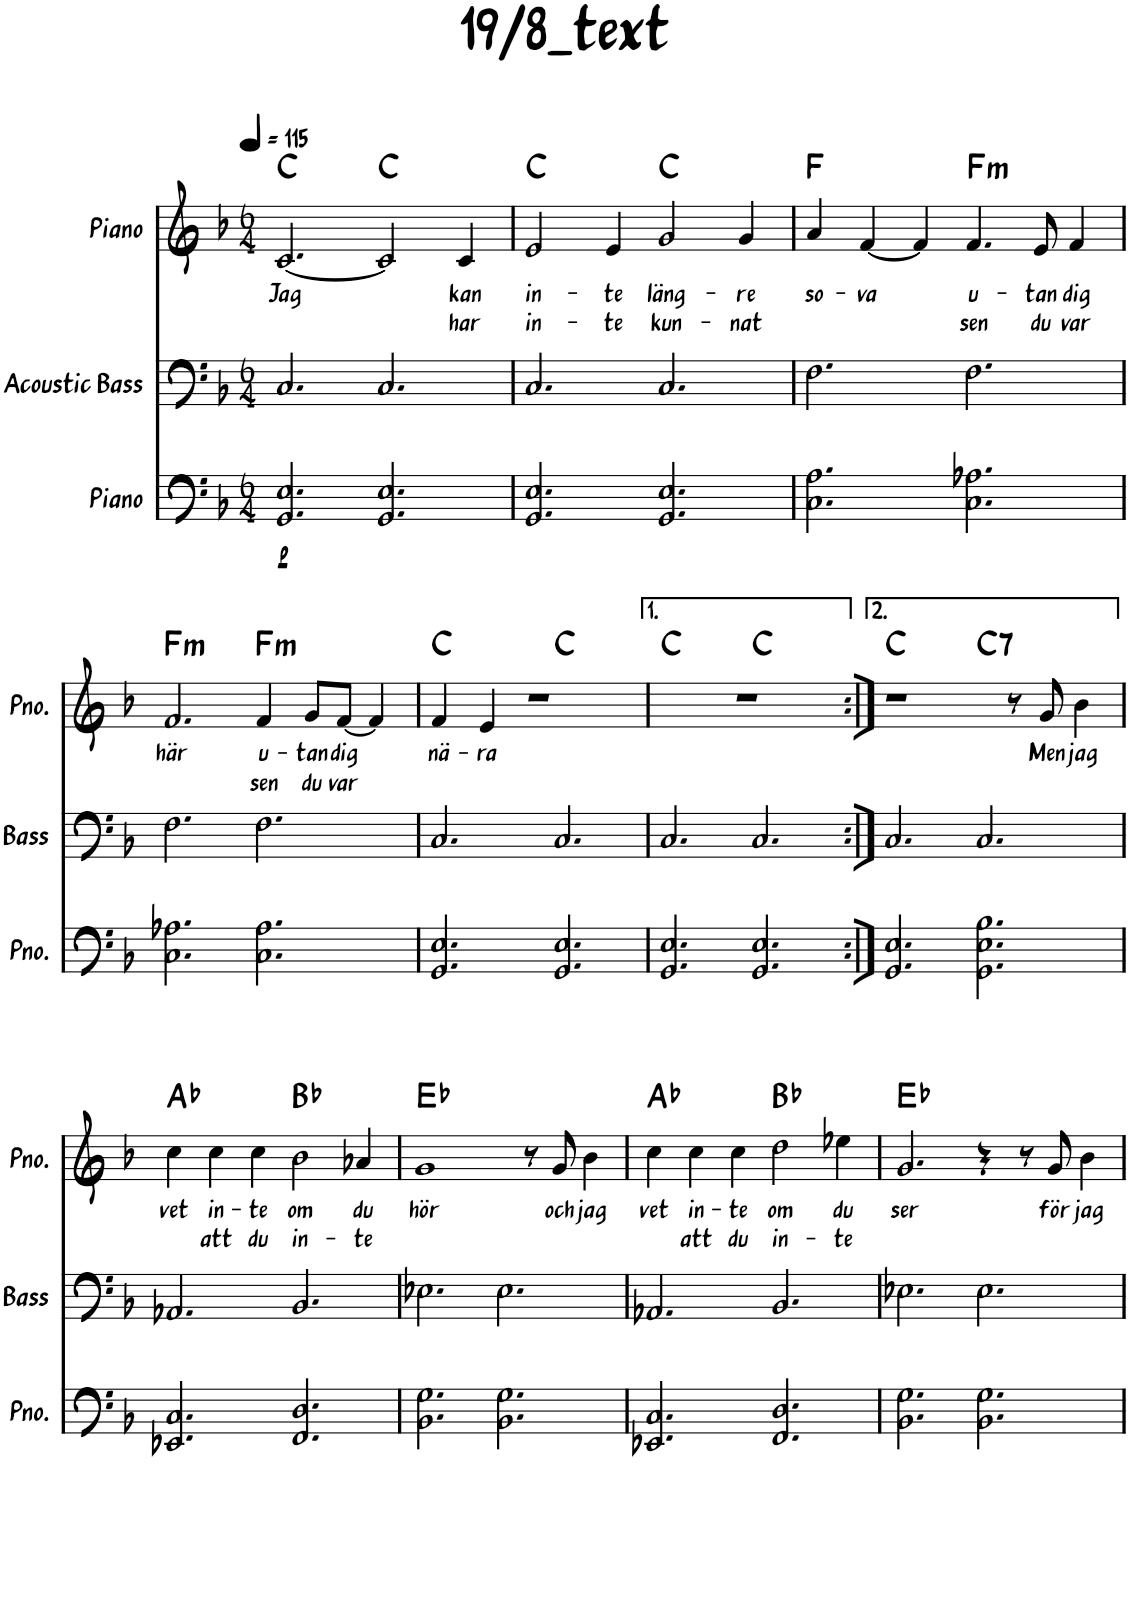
**kern	**dynam	**kern	**kern	**text	**text	**harte
*part3	*part3	*part2	*part1	*part1	*part1	*part1
*staff3	*staff3	*staff2	*staff1	*staff1	*staff1	*
*I"Piano	*	*I"Acoustic Bass	*I"Piano	*	*	*
*I'Pno.	*	*I'Bass	*I'Pno.	*	*	*
*clefF4	*	*clefF4	*clefG2	*	*	*
*	*	*Trd7c12	*	*	*	*
*k[b-]	*	*k[b-]	*k[b-]	*	*	*
*M6/4	*	*M6/4	*M6/4	*	*	*
*MM115	*	*MM115	*MM115	*	*	*
=1	=1	=1	=1	=1	=1	=1
!	!LO:DY:b	!	!	!LO:LY:b	!	!
2.GG/ 2.E/	p	2.C/	[2.c/	Jag	.	C:maj
2.GG/ 2.E/	.	2.C/	2c/]	.	.	C:maj
!	!	!	!	!LO:LY:b	!LO:LY:b	!
.	.	.	4c/	kan	har	.
=2	=2	=2	=2	=2	=2	=2
!	!	!	!	!LO:LY:b	!LO:LY:b	!
2.GG/ 2.E/	.	2.C/	2e/	in-	in-	C:maj
!	!	!	!	!LO:LY:b	!LO:LY:b	!
.	.	.	4e/	-te	-te	.
!	!	!	!	!LO:LY:b	!LO:LY:b	!
2.GG/ 2.E/	.	2.C/	2g/	läng-	kun-	C:maj
!	!	!	!	!LO:LY:b	!LO:LY:b	!
.	.	.	4g/	-re	-nat	.
=3	=3	=3	=3	=3	=3	=3
!	!	!	!	!LO:LY:b	!	!
2.C\ 2.A\	.	2.F\	4a/	so-	.	F:maj
!	!	!	!	!LO:LY:b	!	!
.	.	.	[4f/	-va	.	.
.	.	.	4f/]	.	.	.
!	!	!	!	!LO:LY:b	!LO:LY:b	!LO:H:kt=m
2.C\ 2.A-X\	.	2.F\	4.f/	u-	sen	F:min
!	!	!	!	!LO:LY:b	!LO:LY:b	!
.	.	.	8e/	-tan	du	.
!	!	!	!	!LO:LY:b	!LO:LY:b	!
.	.	.	4f/	dig	var	.
!!LO:LB:g=z
=4	=4	=4	=4	=4	=4	=4
!	!	!	!	!LO:LY:b	!	!LO:H:kt=m
2.C\ 2.A-X\	.	2.F\	2.f/	här	.	F:min
!	!	!	!	!LO:LY:b	!LO:LY:b	!LO:H:kt=m
2.C\ 2.A-\	.	2.F\	4f/	u-	sen	F:min
!	!	!	!	!LO:LY:b	!LO:LY:b	!
.	.	.	8g/L	-tan	du	.
!	!	!	!	!LO:LY:b	!LO:LY:b	!
.	.	.	[8f/J	dig	var	.
.	.	.	4f/]	.	.	.
=5	=5	=5	=5	=5	=5	=5
!	!	!	!	!LO:LY:b	!	!
*	*	*	*^	*	*	*
2.GG/ 2.E/	.	2.C/	4f/	2.ryy	nä-	.	C:maj
!	!	!	!	!	!LO:LY:b	!	!
.	.	.	4e/	.	-ra	.	.
.	.	.	1r	.	.	.	.
2.GG/ 2.E/	.	2.C/	.	2.ryy	.	.	C:maj
=6	=6	=6	=6	=6	=6	=6	=6
2.GG/ 2.E/	.	2.C/	1.r	2.ryy	.	.	C:maj
2.GG/ 2.E/	.	2.C/	.	2.ryy	.	.	C:maj
=7:|!	=7:|!	=7:|!	=7:|!	=7:|!	=7:|!	=7:|!	=7:|!
2.GG/ 2.E/	.	2.C/	1r	2.ryy	.	.	C:maj
!	!	!	!	!	!	!	!LO:H:kt=7
2.GG\ 2.E\ 2.B-\	.	2.C/	.	2.ryy	.	.	C:7
.	.	.	8r	.	.	.	.
!	!	!	!	!	!LO:LY:b	!	!
.	.	.	8g/	.	Men	.	.
!	!	!	!	!	!LO:LY:b	!	!
.	.	.	4b-\	.	jag	.	.
!!LO:LB:g=z
=8	=8	=8	=8	=8	=8	=8	=8
!	!	!	!	!	!LO:LY:b	!	!
*	*	*	*v	*v	*	*	*
2.EE-X/ 2.C/	.	2.AA-X/	4cc\	vet	.	Ab:maj
!	!	!	!	!LO:LY:b	!LO:LY:b	!
.	.	.	4cc\	in-	att	.
!	!	!	!	!LO:LY:b	!LO:LY:b	!
.	.	.	4cc\	-te	du	.
!	!	!	!	!LO:LY:b	!LO:LY:b	!
2.FF/ 2.D/	.	2.BB-/	2b-\	om	in-	Bb:maj
!	!	!	!	!LO:LY:b	!LO:LY:b	!
.	.	.	4a-X/	du	-te	.
=9	=9	=9	=9	=9	=9	=9
!	!	!	!	!LO:LY:b	!	!
2.BB-\ 2.G\	.	2.E-X\	1g	hör	.	Eb:maj
2.BB-\ 2.G\	.	2.E-\	.	.	.	.
.	.	.	8r	.	.	.
!	!	!	!	!LO:LY:b	!	!
.	.	.	8g/	och	.	.
!	!	!	!	!LO:LY:b	!	!
.	.	.	4b-\	jag	.	.
=10	=10	=10	=10	=10	=10	=10
!	!	!	!	!LO:LY:b	!	!
2.EE-X/ 2.C/	.	2.AA-X/	4cc\	vet	.	Ab:maj
!	!	!	!	!LO:LY:b	!LO:LY:b	!
.	.	.	4cc\	in-	att	.
!	!	!	!	!LO:LY:b	!LO:LY:b	!
.	.	.	4cc\	-te	du	.
!	!	!	!	!LO:LY:b	!LO:LY:b	!
2.FF/ 2.D/	.	2.BB-/	2dd\	om	in-	Bb:maj
!	!	!	!	!LO:LY:b	!LO:LY:b	!
.	.	.	4ee-X\	du	-te	.
=11	=11	=11	=11	=11	=11	=11
!	!	!	!	!LO:LY:b	!	!
2.BB-\ 2.G\	.	2.E-X\	2.g/	ser	.	Eb:maj
2.BB-\ 2.G\	.	2.E-\	4r	.	.	.
.	.	.	8r	.	.	.
!	!	!	!	!LO:LY:b	!	!
.	.	.	8g/	för	.	.
!	!	!	!	!LO:LY:b	!	!
.	.	.	4b-\	jag	.	.
=	=	=	=	=	=	=
*-	*-	*-	*-	*-	*-	*-
